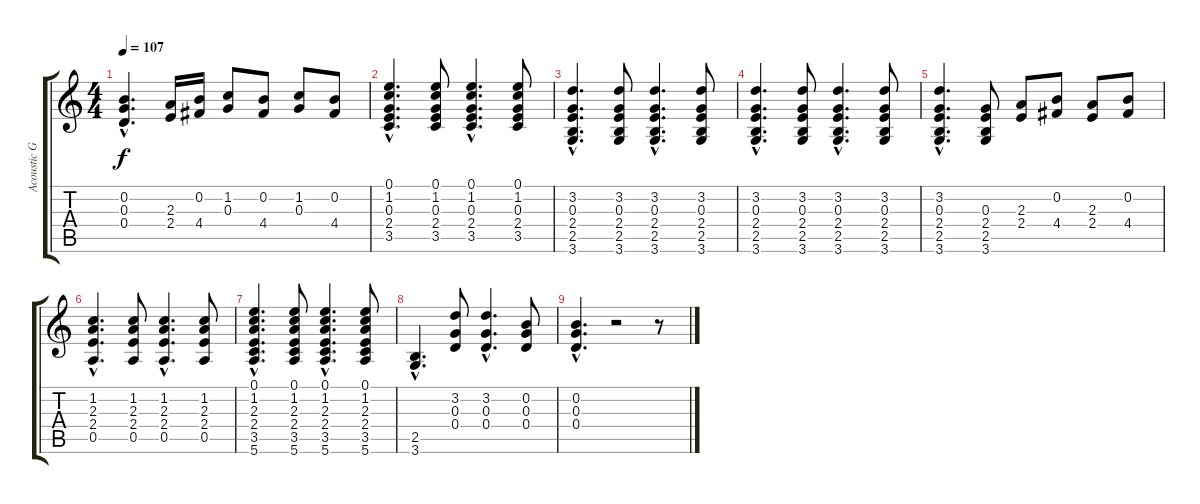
\track ("Acoustic Guitar" "Acoustic G") {instrument acousticguitarsteel}
\staff {score tabs}
\tuning (E4 B3 G3 D3 A2 E2) {hide}
\ts (4 4)
\tempo 107
\clef g2
\ks c
(0.2{hac} 0.3{hac} 0.4{hac}).4{d dy f} (2.3 2.4).16 (0.2 4.4).16 (1.2 0.3).8 (0.2 4.4).8 (1.2 0.3).8 (0.2 4.4).8 |
(0.1{hac} 1.2{hac} 0.3{hac} 2.4{hac} 3.5{hac}).4{d} (0.1 1.2 0.3 2.4 3.5).8 (0.1{hac} 1.2{hac} 0.3{hac} 2.4{hac} 3.5{hac}).4{d} (0.1 1.2 0.3 2.4 3.5).8 |
(3.2{hac} 0.3{hac} 2.4{hac} 2.5{hac} 3.6{hac}).4{d} (3.2 0.3 2.4 2.5 3.6).8 (3.2{hac} 0.3{hac} 2.4{hac} 2.5{hac} 3.6{hac}).4{d} (3.2 0.3 2.4 2.5 3.6).8 |
(3.2{hac} 0.3{hac} 2.4{hac} 2.5{hac} 3.6{hac}).4{d} (3.2 0.3 2.4 2.5 3.6).8 (3.2{hac} 0.3{hac} 2.4{hac} 2.5{hac} 3.6{hac}).4{d} (3.2 0.3 2.4 2.5 3.6).8 |
(3.2{hac} 0.3{hac} 2.4{hac} 2.5{hac} 3.6{hac}).4{d} (0.3 2.4 2.5 3.6).8 (2.3 2.4).8 (0.2 4.4).8 (2.3 2.4).8 (0.2 4.4).8 |
(1.2{hac} 2.3{hac} 2.4{hac} 0.5{hac}).4{d} (1.2 2.3 2.4 0.5).8 (1.2{hac} 2.3{hac} 2.4{hac} 0.5{hac}).4{d} (1.2 2.3 2.4 0.5).8 |
(0.1{hac} 1.2{hac} 2.3{hac} 2.4{hac} 3.5{hac} 5.6{hac}).4{d} (0.1 1.2 2.3 2.4 3.5 5.6).8 (0.1{hac} 1.2{hac} 2.3{hac} 2.4{hac} 3.5{hac} 5.6{hac}).4{d} (0.1 1.2 2.3 2.4 3.5 5.6).8 |
(2.5{hac} 3.6{hac}).4{d} (3.2 0.3 0.4).8 (3.2{hac} 0.3{hac} 0.4{hac}).4{d} (0.2 0.3 0.4).8 |
(0.2{hac} 0.3{hac} 0.4{hac}).4{d} r.2 r.8
